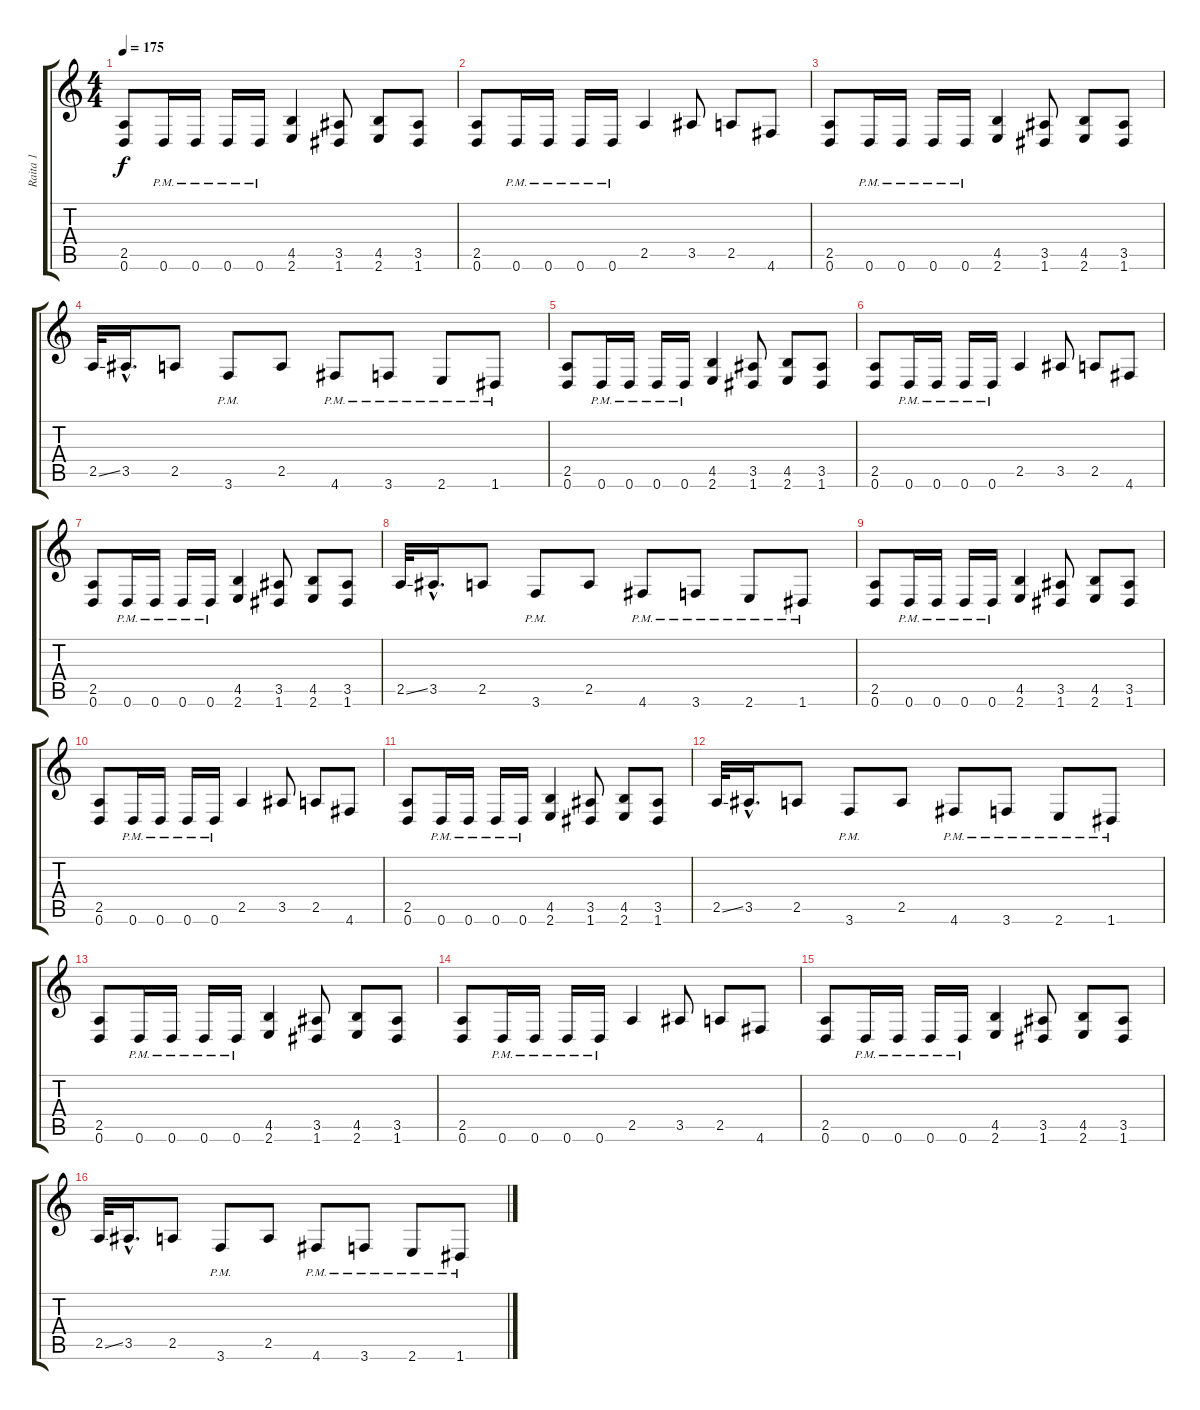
\track ("Raita 1" "Raita 1") {instrument distortionguitar}
\staff {score tabs}
\tuning (D4 A3 F3 C3 G2 D2) {hide}
\ts (4 4)
\tempo 175
\clef g2
\ks c
(2.5 0.6).8{dy f} 0.6{pm}.16 0.6{pm}.16 0.6{pm}.16 0.6{pm}.16 (4.5 2.6).4 (3.5 1.6).8 (4.5 2.6).8 (3.5 1.6).8 |
(2.5 0.6).8 0.6{pm}.16 0.6{pm}.16 0.6{pm}.16 0.6{pm}.16 2.5.4 3.5.8 2.5.8 4.6.8 |
(2.5 0.6).8 0.6{pm}.16 0.6{pm}.16 0.6{pm}.16 0.6{pm}.16 (4.5 2.6).4 (3.5 1.6).8 (4.5 2.6).8 (3.5 1.6).8 |
2.5{ss}.32 3.5{hac}.16{d} 2.5.8 3.6{pm}.8 2.5.8 4.6{pm}.8 3.6{pm}.8 2.6{pm}.8 1.6{pm}.8 |
(2.5 0.6).8 0.6{pm}.16 0.6{pm}.16 0.6{pm}.16 0.6{pm}.16 (4.5 2.6).4 (3.5 1.6).8 (4.5 2.6).8 (3.5 1.6).8 |
(2.5 0.6).8 0.6{pm}.16 0.6{pm}.16 0.6{pm}.16 0.6{pm}.16 2.5.4 3.5.8 2.5.8 4.6.8 |
(2.5 0.6).8 0.6{pm}.16 0.6{pm}.16 0.6{pm}.16 0.6{pm}.16 (4.5 2.6).4 (3.5 1.6).8 (4.5 2.6).8 (3.5 1.6).8 |
2.5{ss}.32 3.5{hac}.16{d} 2.5.8 3.6{pm}.8 2.5.8 4.6{pm}.8 3.6{pm}.8 2.6{pm}.8 1.6{pm}.8 |
(2.5 0.6).8 0.6{pm}.16 0.6{pm}.16 0.6{pm}.16 0.6{pm}.16 (4.5 2.6).4 (3.5 1.6).8 (4.5 2.6).8 (3.5 1.6).8 |
(2.5 0.6).8 0.6{pm}.16 0.6{pm}.16 0.6{pm}.16 0.6{pm}.16 2.5.4 3.5.8 2.5.8 4.6.8 |
(2.5 0.6).8 0.6{pm}.16 0.6{pm}.16 0.6{pm}.16 0.6{pm}.16 (4.5 2.6).4 (3.5 1.6).8 (4.5 2.6).8 (3.5 1.6).8 |
2.5{ss}.32 3.5{hac}.16{d} 2.5.8 3.6{pm}.8 2.5.8 4.6{pm}.8 3.6{pm}.8 2.6{pm}.8 1.6{pm}.8 |
(2.5 0.6).8 0.6{pm}.16 0.6{pm}.16 0.6{pm}.16 0.6{pm}.16 (4.5 2.6).4 (3.5 1.6).8 (4.5 2.6).8 (3.5 1.6).8 |
(2.5 0.6).8 0.6{pm}.16 0.6{pm}.16 0.6{pm}.16 0.6{pm}.16 2.5.4 3.5.8 2.5.8 4.6.8 |
(2.5 0.6).8 0.6{pm}.16 0.6{pm}.16 0.6{pm}.16 0.6{pm}.16 (4.5 2.6).4 (3.5 1.6).8 (4.5 2.6).8 (3.5 1.6).8 |
2.5{ss}.32 3.5{hac}.16{d} 2.5.8 3.6{pm}.8 2.5.8 4.6{pm}.8 3.6{pm}.8 2.6{pm}.8 1.6{pm}.8
